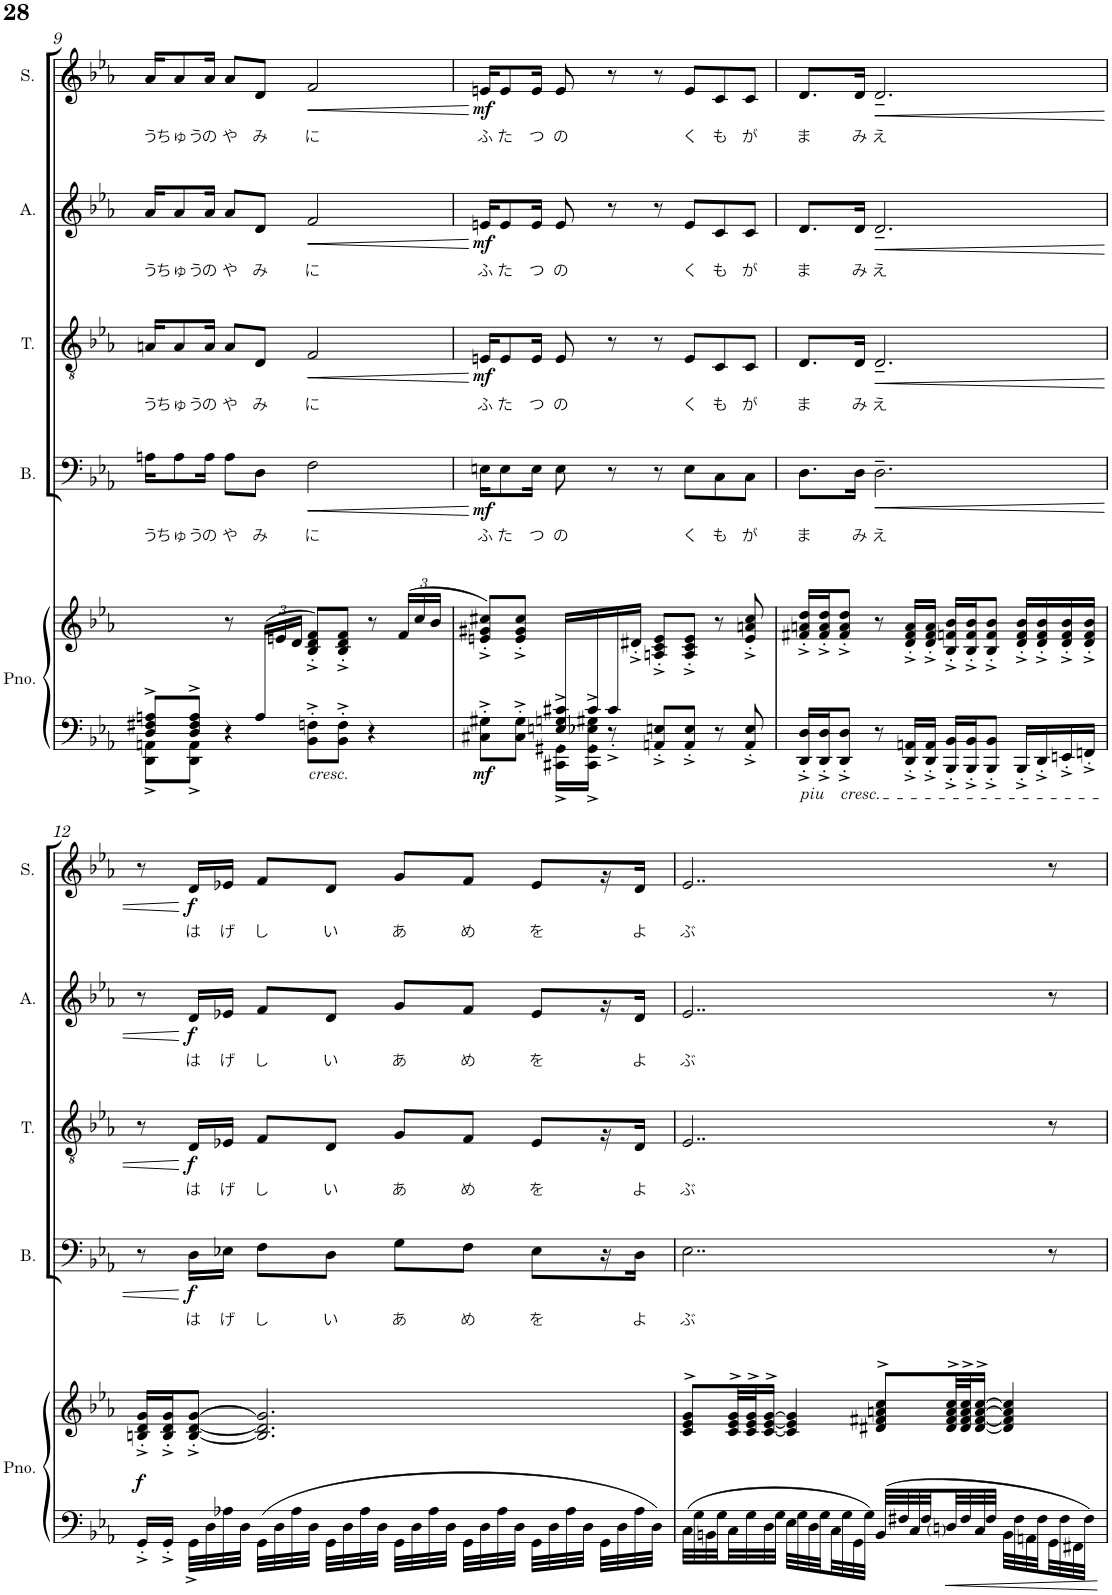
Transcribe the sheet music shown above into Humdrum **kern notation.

**kern	**kern	**dynam	**kern	**text	**dynam	**kern	**text	**dynam	**kern	**text	**dynam	**kern	**text	**dynam
*part5	*part5	*part5	*part4	*part4	*part4	*part3	*part3	*part3	*part2	*part2	*part2	*part1	*part1	*part1
*staff6	*staff5	*staff5/6	*staff4	*staff4	*staff4	*staff3	*staff3	*staff3	*staff2	*staff2	*staff2	*staff1	*staff1	*staff1
*I"Piano	*	*	*I"Bass	*	*	*I"Tenor	*	*	*I"Alto	*	*	*I"Soprano	*	*
*I'Pno.	*	*	*I'B.	*	*	*I'T.	*	*	*I'A.	*	*	*I'S.	*	*
!!LO:PB:g=z
*clefF4	*clefG2	*	*clefF4	*	*	*clefGv2	*	*	*clefG2	*	*	*clefG2	*	*
*	*	*	*Trd12c21	*	*	*Trd8c14	*	*	*Trd1c2	*	*	*Trd1c2	*	*
*k[b-e-a-]	*k[b-e-a-]	*	*k[b-e-a-]	*	*	*k[b-e-a-]	*	*	*k[b-e-a-]	*	*	*k[b-e-a-]	*	*
*M4/4	*M4/4	*	*M4/4	*	*	*M4/4	*	*	*M4/4	*	*	*M4/4	*	*
=9	=9	=9	=9	=9	=9	=9	=9	=9	=9	=9	=9	=9	=9	=9
*^	*	*	*	*	*	*	*	*	*	*	*	*	*	*
!	!	!	!	!	!LO:LY:b	!	!	!LO:LY:b	!	!	!LO:LY:b	!	!	!LO:LY:b	!
8D/'^ 8F#X/'^ 8An/'^L	8DD\'^ 8AAn\'^L	4ryy	.	16An\KL	う	.	16An/KL	う	.	16a-/KL	う	.	16a-/KL	う	.
!	!	!	!	!	!LO:LY:b	!	!	!LO:LY:b	!	!	!LO:LY:b	!	!	!LO:LY:b	!
.	.	.	.	8A\	ちゅう	.	8A/	ちゅう	.	8a-/	ちゅう	.	8a-/	ちゅう	.
8D/'^ 8F#/'^ 8A/'^J	8DD\'^ 8AA\'^J	.	.	.	.	.	.	.	.	.	.	.	.	.	.
!	!	!	!	!	!LO:LY:b	!	!	!LO:LY:b	!	!	!LO:LY:b	!	!	!LO:LY:b	!
.	.	.	.	16A\Jk	の	.	16A/Jk	の	.	16a-/Jk	の	.	16a-/Jk	の	.
!	!	!	!	!	!LO:LY:b	!	!	!LO:LY:b	!	!	!LO:LY:b	!	!	!LO:LY:b	!
8ryy	4r	8r	.	8A\L	や	.	8A/L	や	.	8a-/L	や	.	8a-/L	や	.
*Xbrackettup	*	*	*	*	*	*	*	*	*	*	*	*	*	*	*
!	!	!	!	!	!LO:LY:b	!	!	!LO:LY:b	!	!	!LO:LY:b	!	!	!LO:LY:b	!
(24A/LL	.	24ryy	.	8D\J	み	.	8D/J	み	.	8d/J	み	.	8d/J	み	.
12%7ryy	.	24en/	.	.	.	.	.	.	.	.	.	.	.	.	.
.	.	24d/JJ	.	.	.	.	.	.	.	.	.	.	.	.	.
!	!LO:TX:b:i:t=cresc.	!	!	!	!	!	!	!	!	!	!	!	!	!	!
!	!	!	!	!	!LO:LY:b	!LO:HP:b	!	!LO:LY:b	!LO:HP:b	!	!LO:LY:b	!LO:HP:b	!	!LO:LY:b	!LO:HP:b
.	8BB-\'^ 8Fn\'^L	8B-/'^ 8d/'^ 8f/'^L)	.	2F\	に	<	2F/	に	<	2f/	に	<	2f/	に	<
.	8BB-\'^ 8F\'^J	8B-/'^ 8d/'^ 8f/'^J	.	.	.	.	.	.	.	.	.	.	.	.	.
.	4r	8r	.	.	.	.	.	.	.	.	.	.	.	.	.
*	*	*Xbrackettup	*	*	*	*	*	*	*	*	*	*	*	*	*
.	.	(>24f/LL	.	.	.	.	.	.	.	.	.	.	.	.	.
.	.	24cc/	.	.	.	.	.	.	.	.	.	.	.	.	.
.	.	24b-/JJ	.	.	.	.	.	.	.	.	.	.	.	.	.
*v	*v	*	*	*	*	*	*	*	*	*	*	*	*	*	*
.	.	.	.	.	[	.	.	[	.	.	[	.	.	[
=10	=10	=10	=10	=10	=10	=10	=10	=10	=10	=10	=10	=10	=10	=10
*^	*	*	*	*	*	*	*	*	*	*	*	*	*	*
!	!	!	!LO:DY:b=2	!	!LO:LY:b	!LO:DY:b	!	!LO:LY:b	!LO:DY:b	!	!LO:LY:b	!LO:DY:b	!	!LO:LY:b	!LO:DY:b
4ryy	8C#X\'^ 8G#X\'^L	8en/'^ 8g#X/'^ 8cc#X/'^L)	mf	16En\KL	ふ	mf	16En/KL	ふ	mf	16en/KL	ふ	mf	16en/KL	ふ	mf
!	!	!	!	!	!LO:LY:b	!	!	!LO:LY:b	!	!	!LO:LY:b	!	!	!LO:LY:b	!
.	.	.	.	8E\	た	.	8E/	た	.	8e/	た	.	8e/	た	.
.	8C#\'^ 8G#\'^J	8e/'^ 8g#/'^ 8cc#/'^J	.	.	.	.	.	.	.	.	.	.	.	.	.
!	!	!	!	!	!LO:LY:b	!	!	!LO:LY:b	!	!	!LO:LY:b	!	!	!LO:LY:b	!
.	.	.	.	16E\Jk	つ	.	16E/Jk	つ	.	16e/Jk	つ	.	16e/Jk	つ	.
!	!	!	!	!	!LO:LY:b	!	!	!LO:LY:b	!	!	!LO:LY:b	!	!	!LO:LY:b	!
16En/'^ 16Gn/'^ 16c#X/'^LL	16CC#X\'^ 16GG#X\'^LL	8.ryy	.	8E\	の	.	8E/	の	.	8e/	の	.	8e/	の	.
16c#'^/	16CC#\'^ 16GG#\'^ 16E-X\'^ 16G#X\'^JJ	.	.	.	.	.	.	.	.	.	.	.	.	.	.
16c#'^/	8r	.	.	8r	.	.	8r	.	.	8r	.	.	8r	.	.
2ryy	.	16d#X'^/JJ	.	.	.	.	.	.	.	.	.	.	.	.	.
.	8AAn/'^ 8En/'^L	8An/'^ 8c/'^ 8e/'^L	.	8r	.	.	8r	.	.	8r	.	.	8r	.	.
!	!	!	!	!	!LO:LY:b	!	!	!LO:LY:b	!	!	!LO:LY:b	!	!	!LO:LY:b	!
.	8AA/'^ 8E/'^J	8A/'^ 8c/'^ 8e/'^J	.	8E\L	く	.	8E/L	く	.	8e/L	く	.	8e/L	く	.
!	!	!	!	!	!LO:LY:b	!	!	!LO:LY:b	!	!	!LO:LY:b	!	!	!LO:LY:b	!
.	8r	8r	.	8C\	も	.	8C/	も	.	8c/	も	.	8c/	も	.
!	!	!	!	!	!LO:LY:b	!	!	!LO:LY:b	!	!	!LO:LY:b	!	!	!LO:LY:b	!
.	8AA/'^ 8E/'^	8e/'^ 8an/'^ 8cc#/'^	.	8C\J	が	.	8C/J	が	.	8c/J	が	.	8c/J	が	.
16ryy	.	.	.	.	.	.	.	.	.	.	.	.	.	.	.
*v	*v	*	*	*	*	*	*	*	*	*	*	*	*	*	*
=11	=11	=11	=11	=11	=11	=11	=11	=11	=11	=11	=11	=11	=11	=11
!LO:TX:b:i:t=piu　cresc.	!	!	!	!	!	!	!	!	!	!	!	!	!	!
!	!	!	!	!LO:LY:b	!	!	!LO:LY:b	!	!	!LO:LY:b	!	!	!LO:LY:b	!
16DD/'^ 16D/'^LL	16f#X/'^ 16an/'^ 16dd/'^LL	.	8.D\L	ま	.	8.D/L	ま	.	8.d/L	ま	.	8.d/L	ま	.
16DD/'^ 16D/'^J	16f#/'^ 16a/'^ 16dd/'^J	.	.	.	.	.	.	.	.	.	.	.	.	.
8DD/'^ 8D/'^J	8f#/'^ 8a/'^ 8dd/'^J	.	.	.	.	.	.	.	.	.	.	.	.	.
!	!	!	!	!LO:LY:b	!	!	!LO:LY:b	!	!	!LO:LY:b	!	!	!LO:LY:b	!
.	.	.	16D\Jk	み	.	16D/Jk	み	.	16d/Jk	み	.	16d/Jk	み	.
!	!	!	!	!LO:LY:b	!LO:HP:b	!	!LO:LY:b	!LO:HP:b	!	!LO:LY:b	!LO:HP:b	!	!LO:LY:b	!LO:HP:b
8r	8r	.	2.D~\	え	<	2.D~/	え	<	2.d~/	え	<	2.d~/	え	<
16DD/'^ 16AAn/'^LL	16d/'^ 16f#/'^ 16a/'^LL	.	.	.	.	.	.	.	.	.	.	.	.	.
16DD/'^ 16AA/'^JJ	16d/'^ 16f#/'^ 16a/'^JJ	.	.	.	.	.	.	.	.	.	.	.	.	.
16BBB-/'^ 16BB-/'^LL	16B-/'^ 16fn/'^ 16b-/'^LL	.	.	.	.	.	.	.	.	.	.	.	.	.
16BBB-/'^ 16BB-/'^J	16B-/'^ 16f/'^ 16b-/'^J	.	.	.	.	.	.	.	.	.	.	.	.	.
8BBB-/'^ 8BB-/'^J	8B-/'^ 8f/'^ 8b-/'^J	.	.	.	.	.	.	.	.	.	.	.	.	.
16BBB-'^/LL	16d/'^ 16f/'^ 16b-/'^LL	.	.	.	.	.	.	.	.	.	.	.	.	.
16DD'^/	16d/'^ 16f/'^ 16b-/'^	.	.	.	.	.	.	.	.	.	.	.	.	.
16EEn'^/	16d/'^ 16f/'^ 16b-/'^	.	.	.	.	.	.	.	.	.	.	.	.	.
16FFn'^/JJ	16d/'^ 16f/'^ 16b-/'^JJ	.	.	.	.	.	.	.	.	.	.	.	.	.
!!LO:LB:g=z
=12	=12	=12	=12	=12	=12	=12	=12	=12	=12	=12	=12	=12	=12	=12
!	!	!LO:DY:b	!	!	!	!	!	!	!	!	!	!	!	!
16GG'^/LL	16Bn/'^ 16d/'^ 16g/'^LL	f	8r	.	.	8r	.	.	8r	.	.	8r	.	.
16GG'^/JJ	16B/'^ 16d/'^ 16g/'^J	.	.	.	.	.	.	.	.	.	.	.	.	.
!	!	!	!	!LO:LY:b	!LO:DY:n=1:b	!	!LO:LY:b	!LO:DY:n=1:b	!	!LO:LY:b	!LO:DY:n=1:b	!	!LO:LY:b	!LO:DY:n=1:b
32GG^<\LLL	[8B/'^ [8d/'^ [8g/'^J	.	16D\LL	は	[ f	16D/LL	は	[ f	16d/LL	は	[ f	16d/LL	は	[ f
32D\	.	.	.	.	.	.	.	.	.	.	.	.	.	.
!	!	!	!	!LO:LY:b	!	!	!LO:LY:b	!	!	!LO:LY:b	!	!	!LO:LY:b	!
32A-X\	.	.	16E-X\JJ	げ	.	16E-X/JJ	げ	.	16e-X/JJ	げ	.	16e-X/JJ	げ	.
32D\JJJ	.	.	.	.	.	.	.	.	.	.	.	.	.	.
!	!	!	!	!LO:LY:b	!	!	!LO:LY:b	!	!	!LO:LY:b	!	!	!LO:LY:b	!
32GG\LLL	2.B/] 2.d/] 2.g/]	.	8F\L	し	.	8F/L	し	.	8f/L	し	.	8f/L	し	.
32D\	.	.	.	.	.	.	.	.	.	.	.	.	.	.
32A-\	.	.	.	.	.	.	.	.	.	.	.	.	.	.
32D\JJJ	.	.	.	.	.	.	.	.	.	.	.	.	.	.
!	!	!	!	!LO:LY:b	!	!	!LO:LY:b	!	!	!LO:LY:b	!	!	!LO:LY:b	!
32GG\LLL	.	.	8D\J	い	.	8D/J	い	.	8d/J	い	.	8d/J	い	.
32D\	.	.	.	.	.	.	.	.	.	.	.	.	.	.
32A-\	.	.	.	.	.	.	.	.	.	.	.	.	.	.
32D\JJJ	.	.	.	.	.	.	.	.	.	.	.	.	.	.
!	!	!	!	!LO:LY:b	!	!	!LO:LY:b	!	!	!LO:LY:b	!	!	!LO:LY:b	!
32GG\LLL	.	.	8G\L	あ	.	8G/L	あ	.	8g/L	あ	.	8g/L	あ	.
32D\	.	.	.	.	.	.	.	.	.	.	.	.	.	.
32A-\	.	.	.	.	.	.	.	.	.	.	.	.	.	.
32D\JJJ	.	.	.	.	.	.	.	.	.	.	.	.	.	.
!	!	!	!	!LO:LY:b	!	!	!LO:LY:b	!	!	!LO:LY:b	!	!	!LO:LY:b	!
32GG\LLL	.	.	8F\J	め	.	8F/J	め	.	8f/J	め	.	8f/J	め	.
32D\	.	.	.	.	.	.	.	.	.	.	.	.	.	.
32A-\	.	.	.	.	.	.	.	.	.	.	.	.	.	.
32D\JJJ	.	.	.	.	.	.	.	.	.	.	.	.	.	.
!	!	!	!	!LO:LY:b	!	!	!LO:LY:b	!	!	!LO:LY:b	!	!	!LO:LY:b	!
32GG\LLL	.	.	8E-\L	を	.	8E-/L	を	.	8e-/L	を	.	8e-/L	を	.
32D\	.	.	.	.	.	.	.	.	.	.	.	.	.	.
32A-\	.	.	.	.	.	.	.	.	.	.	.	.	.	.
32D\JJJ	.	.	.	.	.	.	.	.	.	.	.	.	.	.
32GG\LLL	.	.	16r	.	.	16r	.	.	16r	.	.	16r	.	.
32D\	.	.	.	.	.	.	.	.	.	.	.	.	.	.
!	!	!	!	!LO:LY:b	!	!	!LO:LY:b	!	!	!LO:LY:b	!	!	!LO:LY:b	!
32A-\	.	.	16D\JJ	よ	.	16D/JJ	よ	.	16d/JJ	よ	.	16d/JJ	よ	.
32D\JJJ	.	.	.	.	.	.	.	.	.	.	.	.	.	.
=13	=13	=13	=13	=13	=13	=13	=13	=13	=13	=13	=13	=13	=13	=13
!	!	!	!	!LO:LY:b	!	!	!LO:LY:b	!	!	!LO:LY:b	!	!	!LO:LY:b	!
32C\LLL	8c/^> 8e-/^> 8g/^>L	.	2..E-\	ぶ	.	2..E-/	ぶ	.	2..e-/	ぶ	.	2..e-/	ぶ	.
32G\	.	.	.	.	.	.	.	.	.	.	.	.	.	.
32BBn\	.	.	.	.	.	.	.	.	.	.	.	.	.	.
32G\	.	.	.	.	.	.	.	.	.	.	.	.	.	.
32C\	32c/^> 32e-/^> 32g/^>LL	.	.	.	.	.	.	.	.	.	.	.	.	.
32G\	32c/^> 32e-/^> 32g/^>J	.	.	.	.	.	.	.	.	.	.	.	.	.
32D\	[16c/^> [16e-/^> [16g/^>JJ	.	.	.	.	.	.	.	.	.	.	.	.	.
32G\JJJ	.	.	.	.	.	.	.	.	.	.	.	.	.	.
32E-\LLL	4c/] 4e-/] 4g/]	.	.	.	.	.	.	.	.	.	.	.	.	.
32G\	.	.	.	.	.	.	.	.	.	.	.	.	.	.
32D\	.	.	.	.	.	.	.	.	.	.	.	.	.	.
32G\	.	.	.	.	.	.	.	.	.	.	.	.	.	.
32C\	.	.	.	.	.	.	.	.	.	.	.	.	.	.
32G\	.	.	.	.	.	.	.	.	.	.	.	.	.	.
32GG\	.	.	.	.	.	.	.	.	.	.	.	.	.	.
32G\JJJ	.	.	.	.	.	.	.	.	.	.	.	.	.	.
32BB/LLL	8d#X/^> 8f#X/^> 8an/^> 8cc/^>L	.	.	.	.	.	.	.	.	.	.	.	.	.
32F#X/	.	.	.	.	.	.	.	.	.	.	.	.	.	.
32C/	.	.	.	.	.	.	.	.	.	.	.	.	.	.
32F#/	.	.	.	.	.	.	.	.	.	.	.	.	.	.
!LO:TX:a:t=(  )	!	!	!	!	!	!	!	!	!	!	!	!	!	!
32Dn/	32d#/^> 32f#/^> 32a/^> 32cc/^>LL	.	.	.	.	.	.	.	.	.	.	.	.	.
32F#/	32d#/^> 32f#/^> 32a/^> 32cc/^>J	.	.	.	.	.	.	.	.	.	.	.	.	.
32C/	[16d#/^> [16f#/^> [16a/^> [16cc/^>JJ	.	.	.	.	.	.	.	.	.	.	.	.	.
32F#/JJJ	.	.	.	.	.	.	.	.	.	.	.	.	.	.
32BB\LLL	4d#/] 4f#/] 4a/] 4cc/]	.	.	.	.	.	.	.	.	.	.	.	.	.
32F#\	.	.	.	.	.	.	.	.	.	.	.	.	.	.
32AAn\	.	.	.	.	.	.	.	.	.	.	.	.	.	.
32F#\	.	.	.	.	.	.	.	.	.	.	.	.	.	.
32GG\	.	.	8r	.	.	8r	.	.	8r	.	.	8r	.	.
32F#\	.	.	.	.	.	.	.	.	.	.	.	.	.	.
32FF#X\	.	.	.	.	.	.	.	.	.	.	.	.	.	.
32F#\JJJ	.	.	.	.	.	.	.	.	.	.	.	.	.	.
=	=	=	=	=	=	=	=	=	=	=	=	=	=	=
*-	*-	*-	*-	*-	*-	*-	*-	*-	*-	*-	*-	*-	*-	*-
